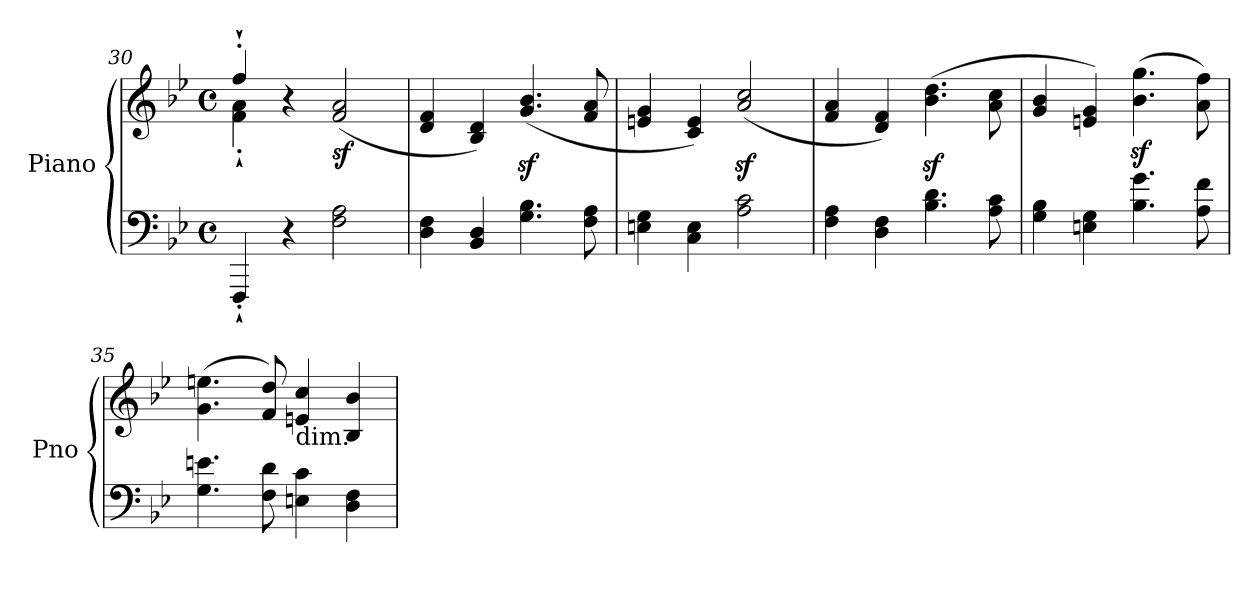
**kern	**kern	**dynam
*part1	*part1	*part1
*staff2	*staff1	*staff1/2
*I"Piano	*	*
*I'Pno	*	*
*clefF4	*clefG2	*
*k[b-e-]	*k[b-e-]	*
*B-:	*B-:	*
*M4/4	*M4/4	*
*met(c)	*met(c)	*
=30	=30	=30
*	*^	*
4FFF'`/	4ff'`/	4f\'` 4a\'`	.
4r	4r	2.ryy	.
!	!	!	!LO:DY:b
2F\ 2A\	(<2f/ 2a/	.	sf
*	*v	*v	*
=31	=31	=31
4D\ 4F\	4d/ 4f/	.
4BB-/ 4D/	4B-/ 4d/)	.
4.G\ 4.B-\	(<4.g/z< 4.b-/z<	.
8F\ 8A\	8f/ 8a/	.
=32	=32	=32
4En\ 4G\	4en/ 4g/	.
4C\ 4E\	4c/ 4e/)	.
2A\ 2c\	(<2a/z< 2cc/z<	.
=33	=33	=33
4F\ 4A\	4f/ 4a/	.
4D\ 4F\	4d/ 4f/)	.
4.B-\ 4.d\	(>4.b-\z< 4.dd\z<	.
8A\ 8c\	8a\ 8cc\	.
=34	=34	=34
4G\ 4B-\	4g/ 4b-/	.
4En\ 4G\	4en/ 4g/)	.
4.B-\ 4.g\	(>4.b-\z< 4.gg\z<	.
8A\ 8f\	8a\ 8ff\)	.
=35	=35	=35
4.G\ 4.en\	(>4.g\ 4.een\	.
8F\ 8d\	8f/ 8dd/)	.
!	!LO:TX:b:t=dim.	!
4En\ 4c\	4en/ 4cc/	.
4D\ 4F\	4B-/ 4b-/	.
=	=	=
*-	*-	*-
